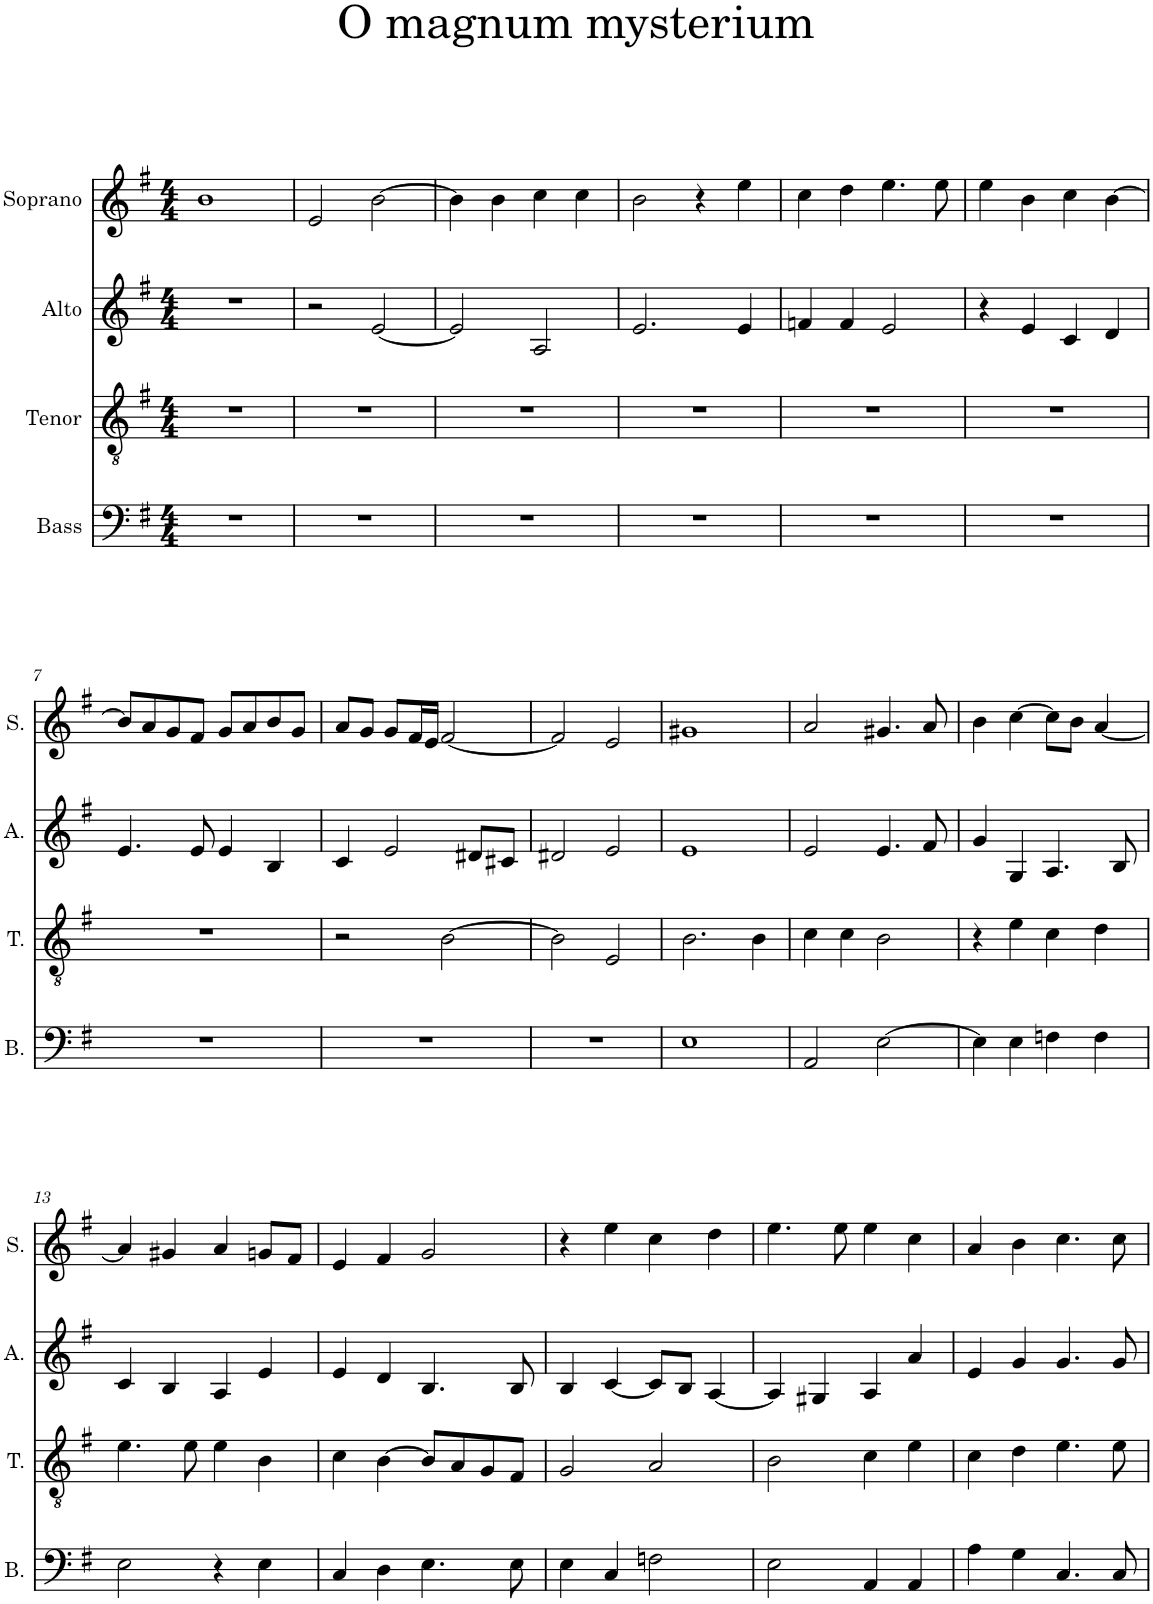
**kern	**kern	**kern	**kern
*part4	*part3	*part2	*part1
*staff4	*staff3	*staff2	*staff1
*I"Bass	*I"Tenor	*I"Alto	*I"Soprano
*I'B.	*I'T.	*I'A.	*I'S.
*clefF4	*clefGv2	*clefG2	*clefG2
*k[f#]	*k[f#]	*k[f#]	*k[f#]
*M4/4	*M4/4	*M4/4	*M4/4
*MM72	*MM72	*MM72	*MM72
=1	=1	=1	=1
1r	1r	1r	1b
=2	=2	=2	=2
1r	1r	2r	2e/
.	.	[2e/	[2b\
=3	=3	=3	=3
1r	1r	2e/]	4b\]
.	.	.	4b\
.	.	2A/	4cc\
.	.	.	4cc\
=4	=4	=4	=4
1r	1r	2.e/	2b\
.	.	.	4r
.	.	4e/	4ee\
=5	=5	=5	=5
1r	1r	4fn/	4cc\
.	.	4f/	4dd\
.	.	2e/	4.ee\
.	.	.	8ee\
=6	=6	=6	=6
1r	1r	4r	4ee\
.	.	4e/	4b\
.	.	4c/	4cc\
.	.	4d/	[4b\
!!LO:LB:g=z
=7	=7	=7	=7
1r	1r	4.e/	8b/L]
.	.	.	8a/
.	.	.	8g/
.	.	8e/	8f#/J
.	.	4e/	8g/L
.	.	.	8a/
.	.	4B/	8b/
.	.	.	8g/J
=8	=8	=8	=8
1r	2r	4c/	8a/L
.	.	.	8g/J
.	.	2e/	8g/L
.	.	.	16f#/L
.	.	.	16e/JJ
.	[2B\	.	[2f#/
.	.	8d#X/L	.
.	.	8c#X/J	.
=9	=9	=9	=9
1r	2B\]	2d#X/	2f#/]
.	2E/	2e/	2e/
=10	=10	=10	=10
1E	2.B\	1e	1g#X
.	4B\	.	.
=11	=11	=11	=11
2AA/	4c\	2e/	2a/
.	4c\	.	.
[2E\	2B\	4.e/	4.g#X/
.	.	8f#/	8a/
=12	=12	=12	=12
4E\]	4r	4g/	4b\
4E\	4e\	4G/	[4cc\
4Fn\	4c\	4.A/	8cc\L]
.	.	.	8b\J
4F\	4d\	.	[4a/
.	.	8B/	.
!!LO:LB:g=z
=13	=13	=13	=13
2E\	4.e\	4c/	4a/]
.	.	4B/	4g#X/
.	8e\	.	.
4r	4e\	4A/	4a/
4E\	4B\	4e/	8gn/L
.	.	.	8f#/J
=14	=14	=14	=14
4C/	4c\	4e/	4e/
4D\	[4B\	4d/	4f#/
4.E\	8B/L]	4.B/	2g/
.	8A/	.	.
.	8G/	.	.
8E\	8F#/J	8B/	.
=15	=15	=15	=15
4E\	2G/	4B/	4r
4C/	.	[4c/	4ee\
2Fn\	2A/	8c/L]	4cc\
.	.	8B/J	.
.	.	[4A/	4dd\
=16	=16	=16	=16
2E\	2B\	4A/]	4.ee\
.	.	4G#X/	.
.	.	.	8ee\
4AA/	4c\	4A/	4ee\
4AA/	4e\	4a/	4cc\
=17	=17	=17	=17
4A\	4c\	4e/	4a/
4G\	4d\	4g/	4b\
4.C/	4.e\	4.g/	4.cc\
8C/	8e\	8g/	8cc\
=	=	=	=
*-	*-	*-	*-
